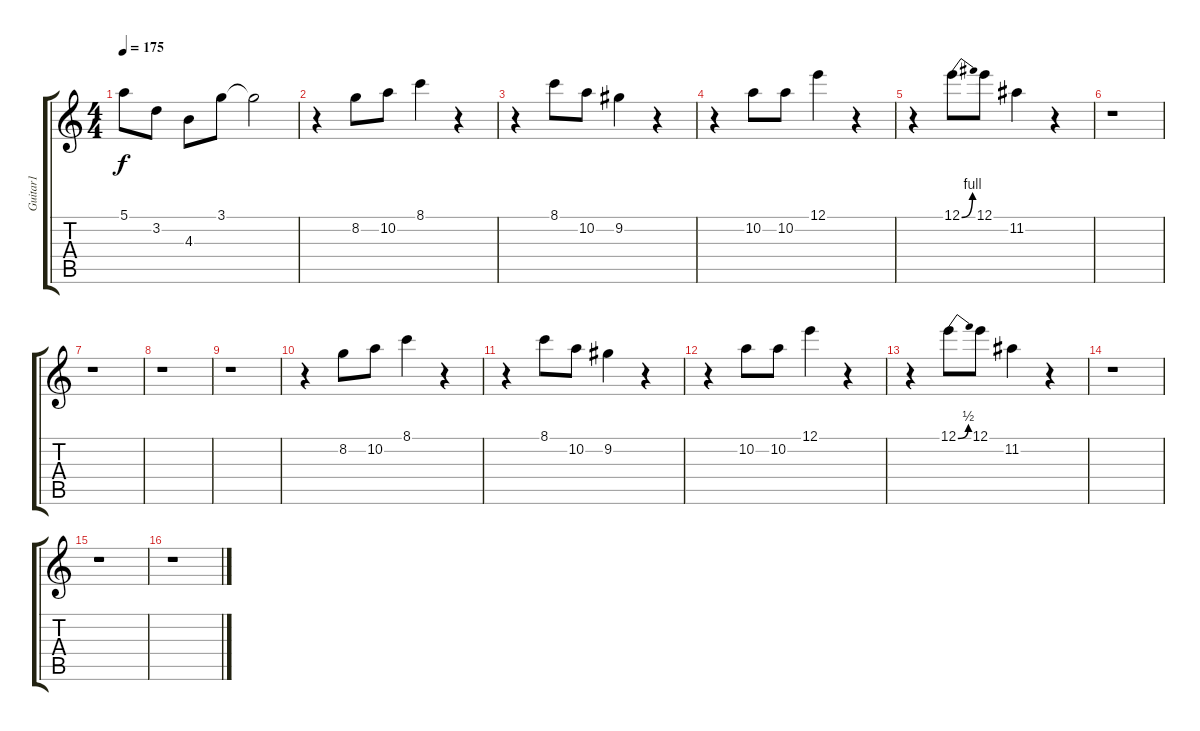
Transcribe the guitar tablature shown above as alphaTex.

\track ("Guitar1" "Guitar1") {instrument distortionguitar}
\staff {score tabs}
\tuning (E4 B3 G3 D3 A2 E2) {hide}
\ts (4 4)
\tempo 175
\clef g2
\ks c
5.1{t}.8{dy f} 3.2.8 4.3.8 3.1.8 3.1{t}.2 |
r.4 8.2.8 10.2.8 8.1.4 r.4 |
r.4 8.1.8 10.2.8 9.2.4 r.4 |
r.4 10.2.8 10.2.8 12.1.4 r.4 |
r.4 12.1{be (bend 0 0 60 4)}.8 12.1.8 11.2.4 r.4 |
r.1 |
r.1 |
r.1 |
r.1 |
r.4 8.2.8 10.2.8 8.1.4 r.4 |
r.4 8.1.8 10.2.8 9.2.4 r.4 |
r.4 10.2.8 10.2.8 12.1.4 r.4 |
r.4 12.1{be (bend 0 0 60 2)}.8 12.1.8 11.2.4 r.4 |
r.1 |
r.1 |
r.1
